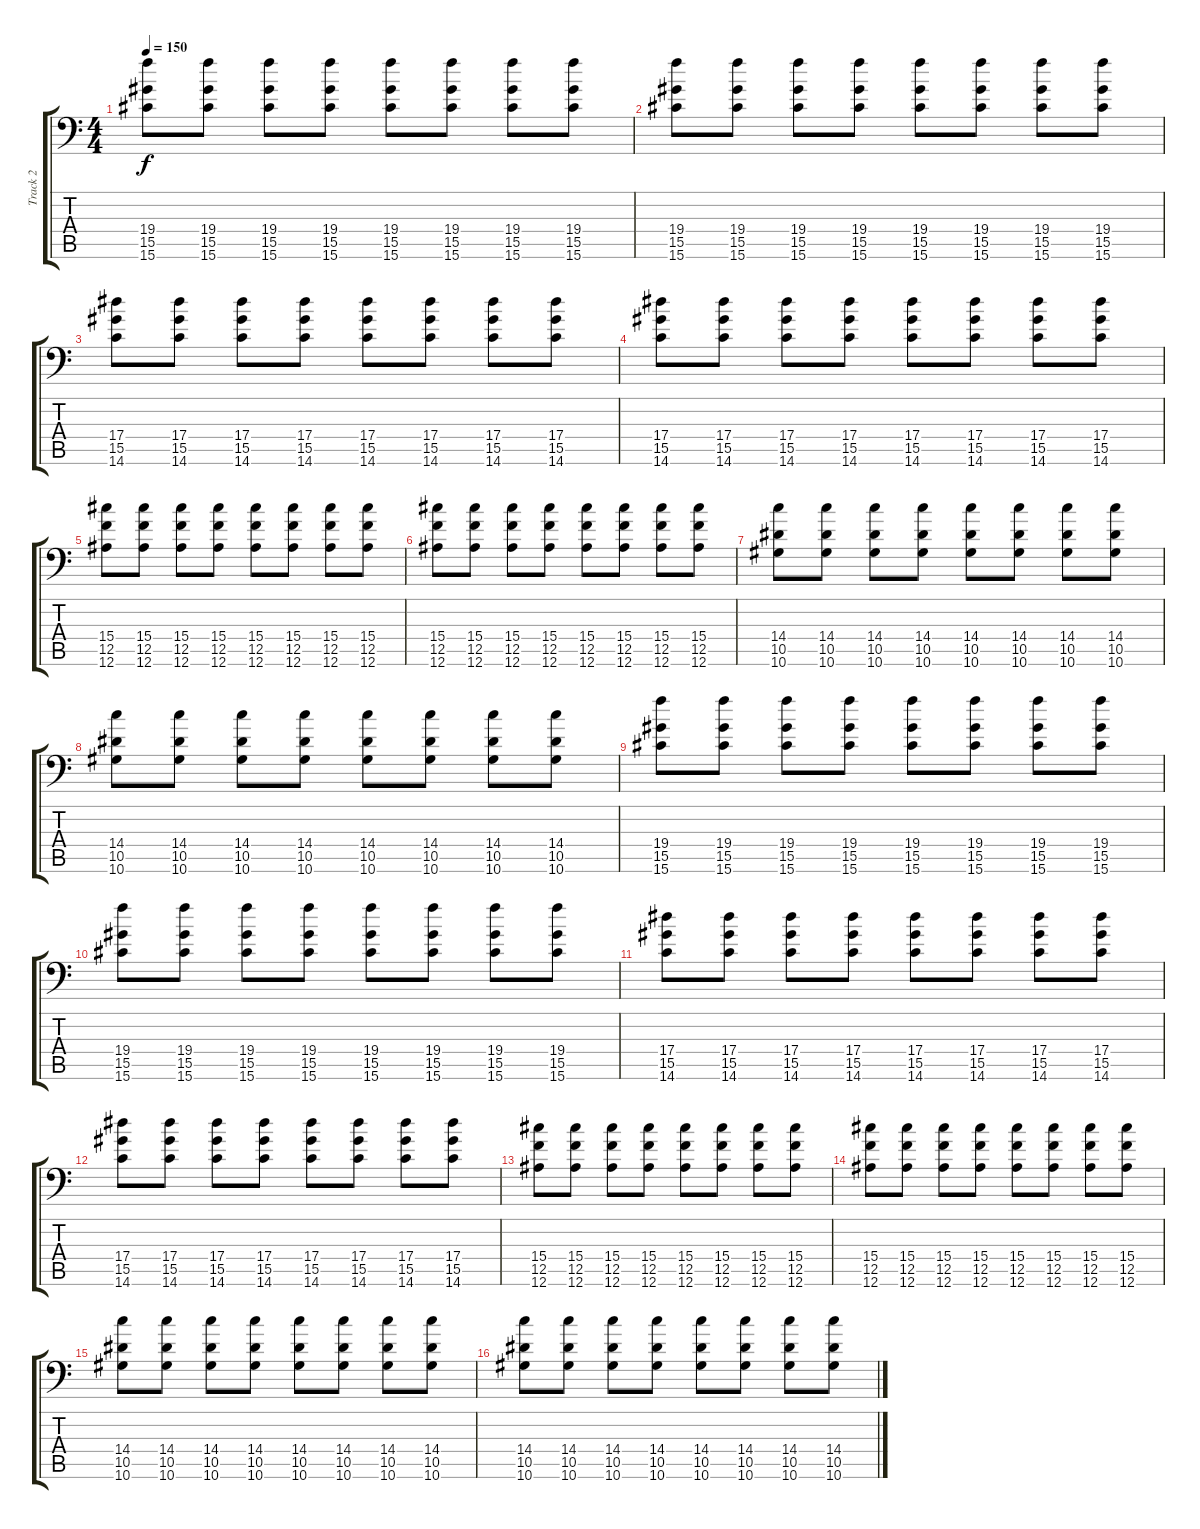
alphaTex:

\track ("Track 2" "Track 2") {instrument distortionguitar}
\staff {score tabs}
\tuning (C4 G3 Eb3 Bb2 F2 Bb1) {hide}
\ts (4 4)
\tempo 150
\clef f4
\ks c
(19.4 15.5 15.6).8{dy f} (19.4 15.5 15.6).8 (19.4 15.5 15.6).8 (19.4 15.5 15.6).8 (19.4 15.5 15.6).8 (19.4 15.5 15.6).8 (19.4 15.5 15.6).8 (19.4 15.5 15.6).8 |
(19.4 15.5 15.6).8 (19.4 15.5 15.6).8 (19.4 15.5 15.6).8 (19.4 15.5 15.6).8 (19.4 15.5 15.6).8 (19.4 15.5 15.6).8 (19.4 15.5 15.6).8 (19.4 15.5 15.6).8 |
(17.4 15.5 14.6).8 (17.4 15.5 14.6).8 (17.4 15.5 14.6).8 (17.4 15.5 14.6).8 (17.4 15.5 14.6).8 (17.4 15.5 14.6).8 (17.4 15.5 14.6).8 (17.4 15.5 14.6).8 |
(17.4 15.5 14.6).8 (17.4 15.5 14.6).8 (17.4 15.5 14.6).8 (17.4 15.5 14.6).8 (17.4 15.5 14.6).8 (17.4 15.5 14.6).8 (17.4 15.5 14.6).8 (17.4 15.5 14.6).8 |
(15.4 12.5 12.6).8 (15.4 12.5 12.6).8 (15.4 12.5 12.6).8 (15.4 12.5 12.6).8 (15.4 12.5 12.6).8 (15.4 12.5 12.6).8 (15.4 12.5 12.6).8 (15.4 12.5 12.6).8 |
(15.4 12.5 12.6).8 (15.4 12.5 12.6).8 (15.4 12.5 12.6).8 (15.4 12.5 12.6).8 (15.4 12.5 12.6).8 (15.4 12.5 12.6).8 (15.4 12.5 12.6).8 (15.4 12.5 12.6).8 |
(14.4 10.5 10.6).8 (14.4 10.5 10.6).8 (14.4 10.5 10.6).8 (14.4 10.5 10.6).8 (14.4 10.5 10.6).8 (14.4 10.5 10.6).8 (14.4 10.5 10.6).8 (14.4 10.5 10.6).8 |
(14.4 10.5 10.6).8 (14.4 10.5 10.6).8 (14.4 10.5 10.6).8 (14.4 10.5 10.6).8 (14.4 10.5 10.6).8 (14.4 10.5 10.6).8 (14.4 10.5 10.6).8 (14.4 10.5 10.6).8 |
(19.4 15.5 15.6).8 (19.4 15.5 15.6).8 (19.4 15.5 15.6).8 (19.4 15.5 15.6).8 (19.4 15.5 15.6).8 (19.4 15.5 15.6).8 (19.4 15.5 15.6).8 (19.4 15.5 15.6).8 |
(19.4 15.5 15.6).8 (19.4 15.5 15.6).8 (19.4 15.5 15.6).8 (19.4 15.5 15.6).8 (19.4 15.5 15.6).8 (19.4 15.5 15.6).8 (19.4 15.5 15.6).8 (19.4 15.5 15.6).8 |
(17.4 15.5 14.6).8 (17.4 15.5 14.6).8 (17.4 15.5 14.6).8 (17.4 15.5 14.6).8 (17.4 15.5 14.6).8 (17.4 15.5 14.6).8 (17.4 15.5 14.6).8 (17.4 15.5 14.6).8 |
(17.4 15.5 14.6).8 (17.4 15.5 14.6).8 (17.4 15.5 14.6).8 (17.4 15.5 14.6).8 (17.4 15.5 14.6).8 (17.4 15.5 14.6).8 (17.4 15.5 14.6).8 (17.4 15.5 14.6).8 |
(15.4 12.5 12.6).8 (15.4 12.5 12.6).8 (15.4 12.5 12.6).8 (15.4 12.5 12.6).8 (15.4 12.5 12.6).8 (15.4 12.5 12.6).8 (15.4 12.5 12.6).8 (15.4 12.5 12.6).8 |
(15.4 12.5 12.6).8 (15.4 12.5 12.6).8 (15.4 12.5 12.6).8 (15.4 12.5 12.6).8 (15.4 12.5 12.6).8 (15.4 12.5 12.6).8 (15.4 12.5 12.6).8 (15.4 12.5 12.6).8 |
(14.4 10.5 10.6).8 (14.4 10.5 10.6).8 (14.4 10.5 10.6).8 (14.4 10.5 10.6).8 (14.4 10.5 10.6).8 (14.4 10.5 10.6).8 (14.4 10.5 10.6).8 (14.4 10.5 10.6).8 |
(14.4 10.5 10.6).8 (14.4 10.5 10.6).8 (14.4 10.5 10.6).8 (14.4 10.5 10.6).8 (14.4 10.5 10.6).8 (14.4 10.5 10.6).8 (14.4 10.5 10.6).8 (14.4 10.5 10.6).8
